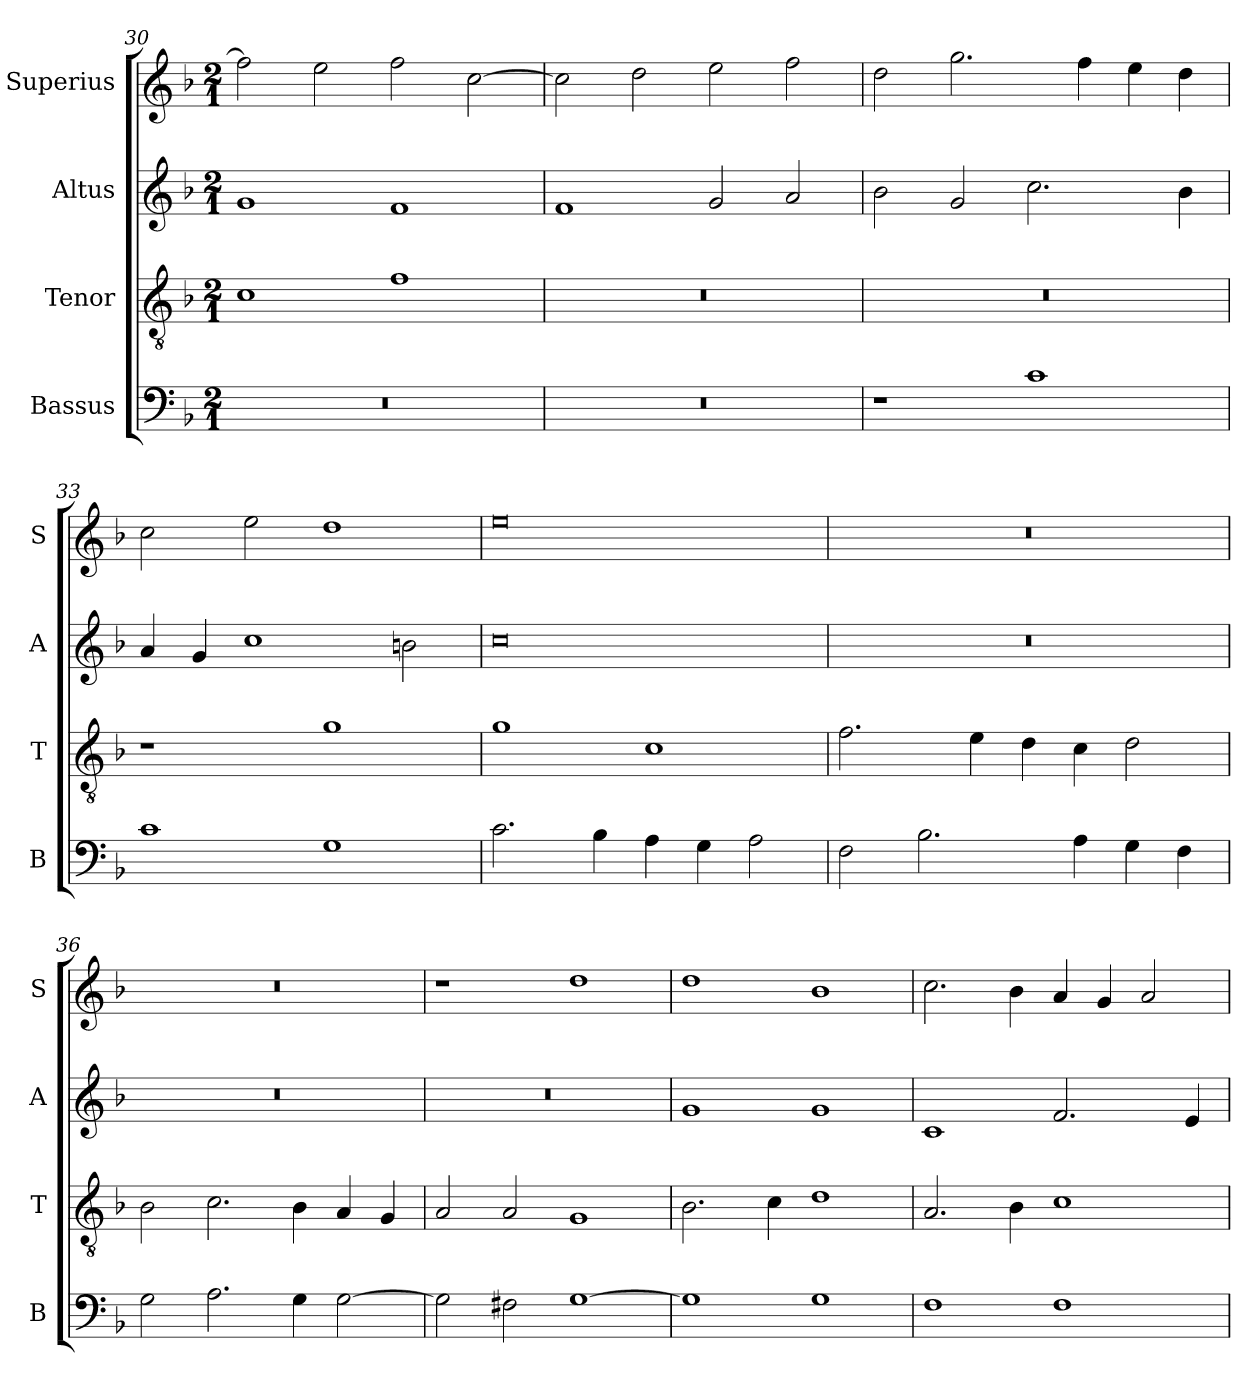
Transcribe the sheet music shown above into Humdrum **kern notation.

**kern	**kern	**kern	**kern
*part4	*part3	*part2	*part1
*staff4	*staff3	*staff2	*staff1
*I"Bassus	*I"Tenor	*I"Altus	*I"Superius
*I'B	*I'T	*I'A	*I'S
*clefF4	*clefGv2	*clefG2	*clefG2
*k[b-]	*k[b-]	*k[b-]	*k[b-]
*F:	*F:	*F:	*F:
*M2/1	*M2/1	*M2/1	*M2/1
=30	=30	=30	=30
0r	1c	1g	2ff]
.	.	.	2ee
.	1f	1f	2ff
.	.	.	[2cc
=31	=31	=31	=31
0r	0r	1f	2cc]
.	.	.	2dd
.	.	2g	2ee
.	.	2a	2ff
=32	=32	=32	=32
1r	0r	2b-	2dd
.	.	2g	2.gg
1c	.	2.cc	.
.	.	.	4ff
.	.	.	4ee
.	.	4b-	4dd
=33	=33	=33	=33
1c	1r	4a	2cc
.	.	4g	.
.	.	1cc	2ee
1G	1g	.	1dd
.	.	2bn	.
=34	=34	=34	=34
2.c	1g	0cc	0ee
4B-	.	.	.
4A	1c	.	.
4G	.	.	.
2A	.	.	.
=35	=35	=35	=35
2F	2.f	0r	0r
2.B-	.	.	.
.	4e	.	.
.	4d	.	.
4A	4c	.	.
4G	2d	.	.
4F	.	.	.
=36	=36	=36	=36
2G	2B-	0r	0r
2.A	2.c	.	.
4G	4B-	.	.
[2G	4A	.	.
.	4G	.	.
=37	=37	=37	=37
2G]	2A	0r	1r
2F#X	2A	.	.
[1G	1G	.	1dd
=38	=38	=38	=38
1G]	2.B-	1g	1dd
.	4c	.	.
1G	1d	1g	1b-
=39	=39	=39	=39
1F	2.A	1c	2.cc
.	4B-	.	4b-
1F	1c	2.f	4a
.	.	.	4g
.	.	.	2a
.	.	4e	.
=	=	=	=
*-	*-	*-	*-
